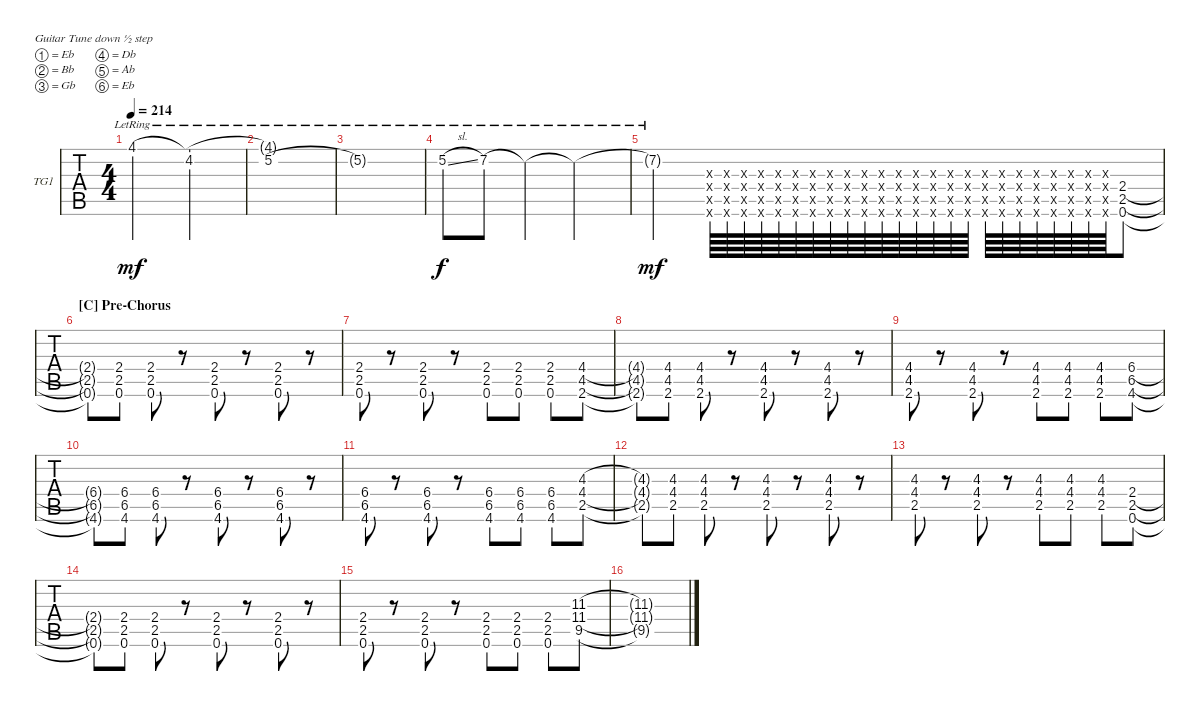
\defaultSystemsLayout 4
\bracketExtendMode groupsimilarinstruments
\firstSystemTrackNameOrientation horizontal
\otherSystemsTrackNameOrientation horizontal
\track ("Tim - Guitar One" "TG1") {instrument distortionguitar}
\staff {tabs}
\tuning (Eb4 Bb3 Gb3 Db3 Ab2 Eb2)
\ts (4 4)
\tempo 214
\clef g2
\ks c
4.1{lr}.2{dy mf} (4.2{lr} 4.1{lr t}).2 |
(5.2{lr} 4.1{lr t}).1 |
5.2{lr t}.1 |
5.2{sl lr}.8{dy f} 7.2{lr}.8 7.2{lr t}.4 7.2{lr t}.2 |
\scale
0.295462 7.2{lr t}.2{dy mf} (34.3{x} 34.4{x} 34.5{x} 34.6{x}).64 (34.3{x} 34.4{x} 34.5{x} 34.6{x}).64 (33.6{x} 33.5{x} 33.4{x} 33.3{x}).64 (33.6{x} 33.5{x} 33.4{x} 33.3{x}).64 (32.3{x} 32.4{x} 32.5{x} 32.6{x}).64 (32.3{x} 32.4{x} 32.5{x} 32.6{x}).64 (31.6{x} 31.5{x} 31.4{x} 31.3{x}).64 (31.6{x} 31.5{x} 31.4{x} 31.3{x}).64 (30.6{x} 30.3{x} 30.4{x} 30.5{x}).64 (30.6{x} 30.3{x} 30.4{x} 30.5{x}).64 (29.6{x} 29.5{x} 29.4{x} 29.3{x}).64 (29.6{x} 29.5{x} 29.4{x} 29.3{x}).64 (28.6{x} 28.3{x} 28.4{x} 28.5{x}).64 (28.6{x} 28.3{x} 28.4{x} 28.5{x}).64 (27.6{x} 27.5{x} 27.4{x} 27.3{x}).64 (27.6{x} 27.5{x} 27.4{x} 27.3{x}).64 (26.6{x} 26.3{x} 26.4{x} 26.5{x}).64 (26.6{x} 26.3{x} 26.4{x} 26.5{x}).64 (25.6{x} 25.5{x} 25.4{x} 25.3{x}).64 (25.6{x} 25.5{x} 25.4{x} 25.3{x}).64 (24.6{x} 24.3{x} 24.4{x} 24.5{x}).64 (24.6{x} 24.3{x} 24.4{x} 24.5{x}).64 (23.6{x} 23.5{x} 23.4{x} 23.3{x}).64 (23.6{x} 23.5{x} 23.4{x} 23.3{x}).64 (0.6 2.5 2.4).8 |
\section ("C" "Pre-Chorus")
\scale
0.244942 (0.6{t} 2.5{t} 2.4{t}).8 (0.6 2.5 2.4).8 (0.6 2.5 2.4).8 r.8 (0.6 2.5 2.4).8 r.8 (0.6 2.5 2.4).8 r.8 |
\scale
0.235975 (0.6 2.5 2.4).8 r.8 (0.6 2.5 2.4).8 r.8 (0.6 2.5 2.4).8 (0.6 2.5 2.4).8 (0.6 2.5 2.4).8 (2.6 4.5 4.4).8 |
\scale
0.189802 (2.6{t} 4.5{t} 4.4{t}).8 (4.4 4.5 2.6).8 (2.6 4.5 4.4).8 r.8 (2.6 4.5 4.4).8 r.8 (2.6 4.4 4.5).8 r.8 |
(2.6 4.5 4.4).8 r.8 (2.6 4.4 4.5).8 r.8 (2.6 4.5 4.4).8 (2.6 4.4 4.5).8 (2.6 4.5 4.4).8 (4.6 6.5 6.4).8 |
(4.6{t} 6.4{t} 6.5{t}).8 (4.6 6.4 6.5).8 (4.6 6.5 6.4).8 r.8 (4.6 6.4 6.5).8 r.8 (4.6 6.5 6.4).8 r.8 |
(4.6 6.4 6.5).8 r.8 (4.6 6.5 6.4).8 r.8 (4.6 6.5 6.4).8 (4.6 6.4 6.5).8 (4.6 6.4 6.5).8 (2.5 4.3 4.4).8 |
(2.5{t} 4.4{t} 4.3{t}).8 (2.5 4.3 4.4).8 (2.5 4.4 4.3).8 r.8 (2.5 4.3 4.4).8 r.8 (2.5 4.4 4.3).8 r.8 |
(2.5 4.3 4.4).8 r.8 (2.5 4.4 4.3).8 r.8 (2.5 4.3 4.4).8 (2.5 4.4 4.3).8 (2.5 4.4 4.3).8 (0.6 2.5 2.4).8 |
(0.6{t} 2.4{t} 2.5{t}).8 (0.6 2.5 2.4).8 (0.6 2.4 2.5).8 r.8 (0.6 2.5 2.4).8 r.8 (0.6 2.5 2.4).8 r.8 |
(0.6 2.4 2.5).8 r.8 (0.6 2.4 2.5).8 r.8 (0.6 2.5 2.4).8 (0.6 2.4 2.5).8 (0.6 2.5 2.4).8 (9.5 11.4 11.3).8 |
(9.5{t} 11.4{t} 11.3{t}).1
